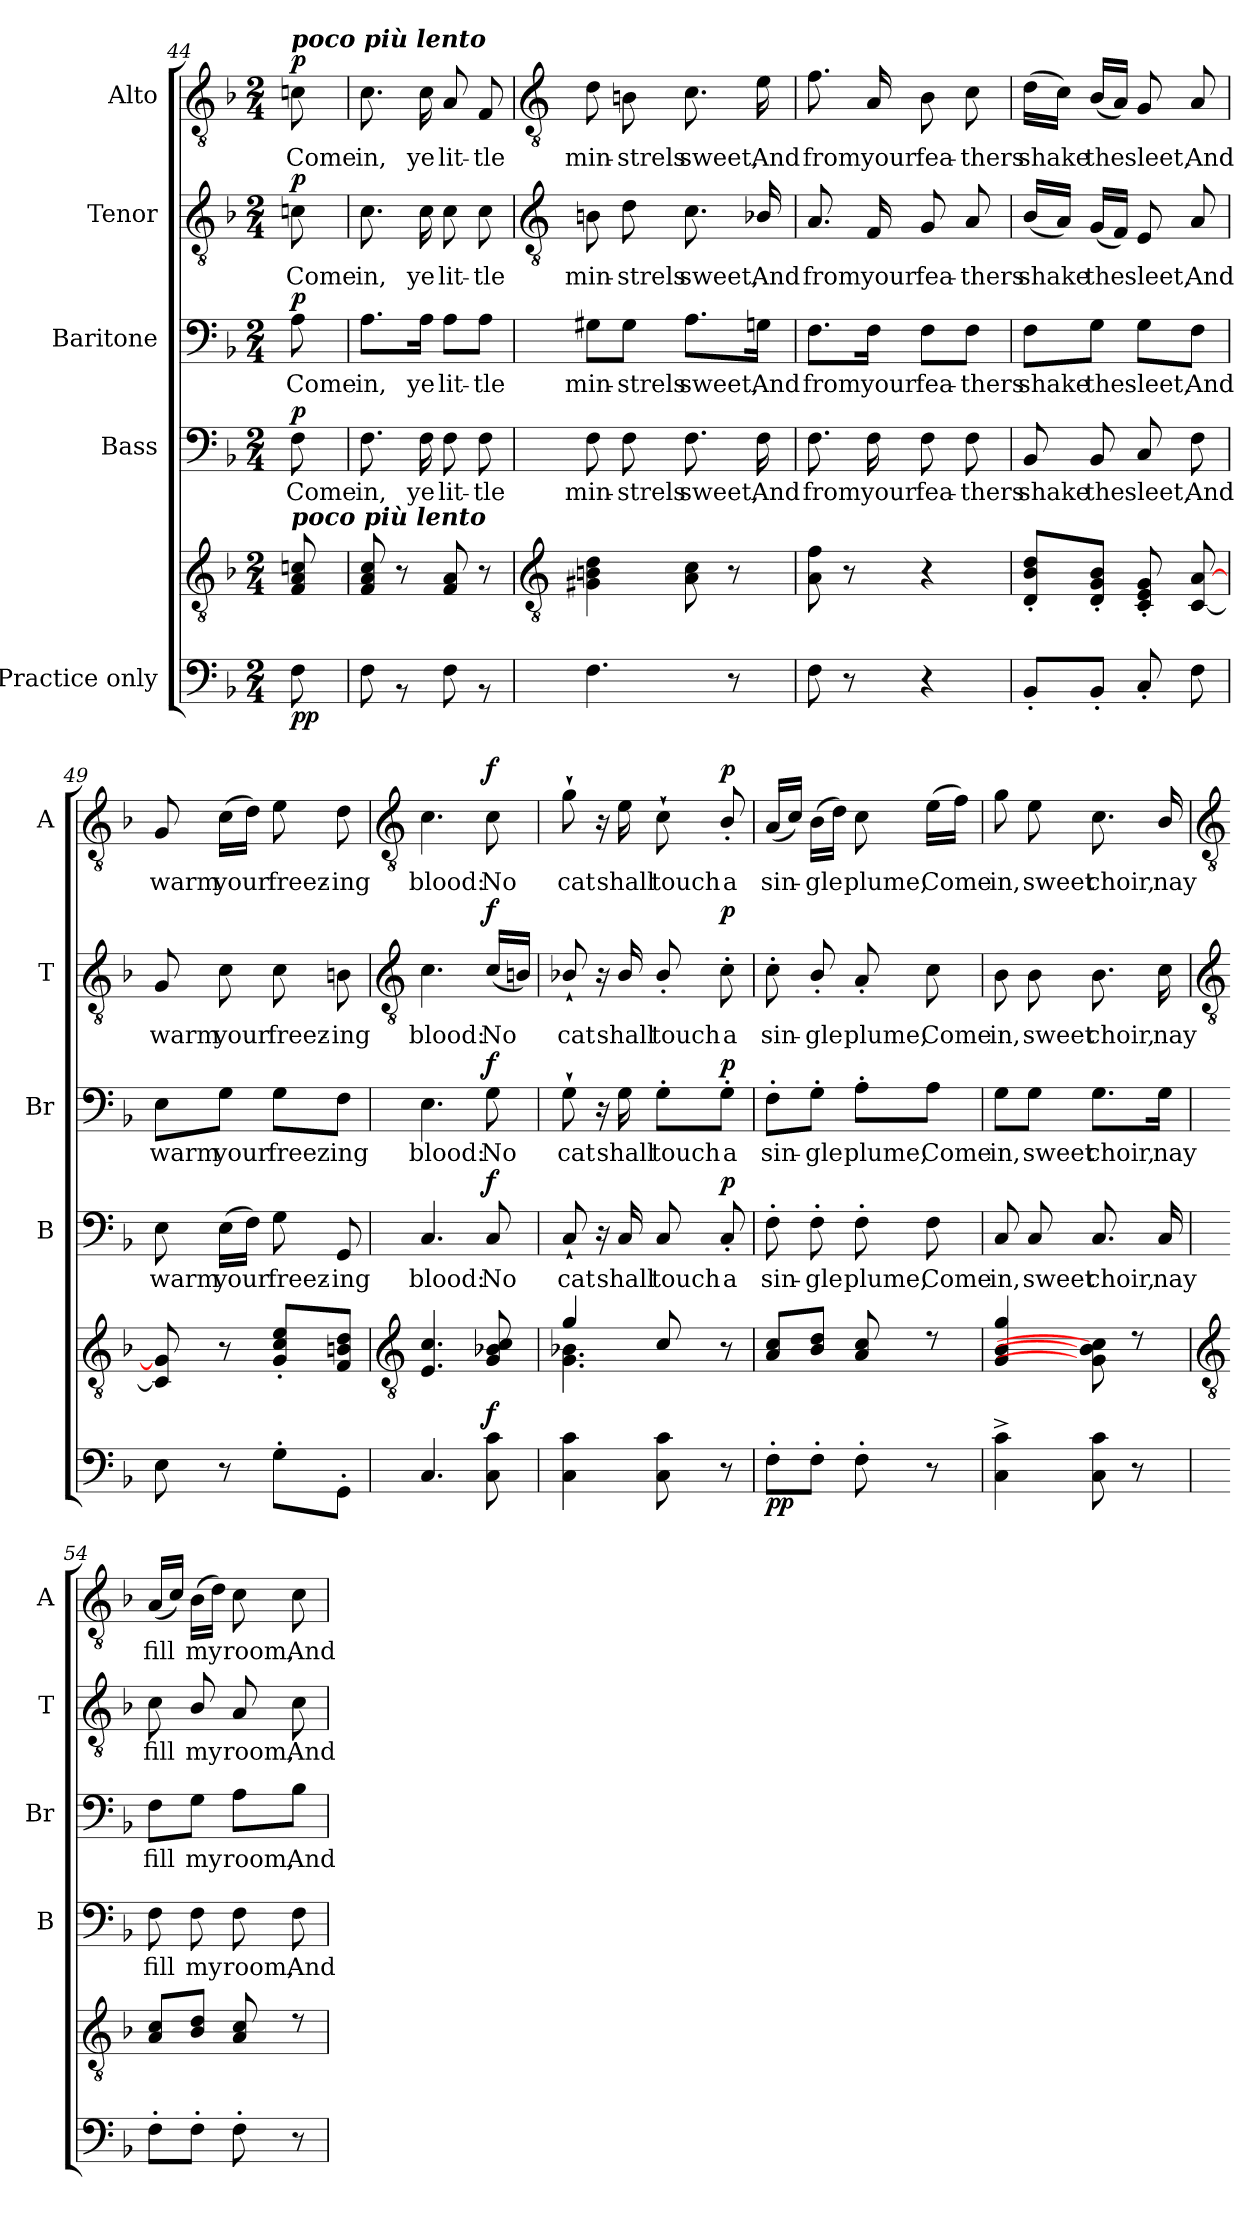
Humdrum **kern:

**kern	**kern	**dynam	**kern	**text	**dynam	**kern	**text	**dynam	**kern	**text	**dynam	**kern	**text	**dynam
*part5	*part5	*part5	*part4	*part4	*part4	*part3	*part3	*part3	*part2	*part2	*part2	*part1	*part1	*part1
*staff6	*staff5	*staff5/6	*staff4	*staff4	*staff4	*staff3	*staff3	*staff3	*staff2	*staff2	*staff2	*staff1	*staff1	*staff1
*I"Practice only	*	*	*I"Bass	*	*	*I"Baritone	*	*	*I"Tenor	*	*	*I"Alto	*	*
*	*	*	*I'B	*	*	*I'Br	*	*	*I'T	*	*	*I'A	*	*
*clefF4	*clefGv2	*	*clefF4	*	*	*clefF4	*	*	*clefGv2	*	*	*clefGv2	*	*
*k[b-]	*k[b-]	*	*k[b-]	*	*	*k[b-]	*	*	*k[b-]	*	*	*k[b-]	*	*
*F:	*F:	*	*F:	*	*	*F:	*	*	*F:	*	*	*F:	*	*
*M2/4	*M2/4	*	*M2/4	*	*	*M2/4	*	*	*M2/4	*	*	*M2/4	*	*
=44	=44	=44	=44	=44	=44	=44	=44	=44	=44	=44	=44	=44	=44	=44
*^	*	*	*	*	*	*	*	*	*	*	*	*	*	*
!	!	!	!	!	!	!	!	!	!	!	!	!	!LO:TX:a:Bi:t=poco più lento	!	!
!	!	!LO:TX:a:Bi:t=poco più lento	!	!	!	!	!	!	!	!	!	!	!	!	!
!	!	!	!LO:DY:b=2	!	!LO:LY:b	!	!	!LO:LY:b	!	!	!LO:LY:b	!	!	!LO:LY:b	!
!	!	!	!LO:DY:n=1:b	!	!	!LO:DY:b	!	!	!LO:DY:b	!	!	!LO:DY:b	!	!	!LO:DY:b
8ryy	8F\	8F 8A 8cn	p p	8F	Come	p	8A	Come	p	8cn	Come	p	8cn	Come	p
=45	=45	=45	=45	=45	=45	=45	=45	=45	=45	=45	=45	=45	=45	=45	=45
!	!	!	!	!	!LO:LY:b	!	!	!LO:LY:b	!	!	!LO:LY:b	!	!	!LO:LY:b	!
2ryy	8F\	8F 8A 8c	.	8.F	in,	.	8.A\L	in,	.	8.c	in,	.	8.c	in,	.
.	8r	8r	.	.	.	.	.	.	.	.	.	.	.	.	.
!	!	!	!	!	!LO:LY:b	!	!	!LO:LY:b	!	!	!LO:LY:b	!	!	!LO:LY:b	!
.	.	.	.	16F	ye	.	16A\Jk	ye	.	16c	ye	.	16c	ye	.
!	!	!	!	!	!LO:LY:b	!	!	!LO:LY:b	!	!	!LO:LY:b	!	!	!LO:LY:b	!
.	8F\	8F 8A	.	8F	lit-	.	8A\L	lit-	.	8c	lit-	.	8A	lit-	.
!	!	!	!	!	!LO:LY:b	!	!	!LO:LY:b	!	!	!LO:LY:b	!	!	!LO:LY:b	!
.	8r	8r	.	8F	-tle	.	8A\J	-tle	.	8c	-tle	.	8F	-tle	.
*v	*v	*	*	*	*	*	*	*	*	*	*	*	*	*	*
!!LO:LB:g=z
=46	=46	=46	=46	=46	=46	=46	=46	=46	=46	=46	=46	=46	=46	=46
*	*clefGv2	*	*	*	*	*	*	*	*clefGv2	*	*	*clefGv2	*	*
*^	*	*	*	*	*	*	*	*	*	*	*	*	*	*
!	!	!	!	!	!LO:LY:b	!	!	!LO:LY:b	!	!	!LO:LY:b	!	!	!LO:LY:b	!
*v	*v	*	*	*	*	*	*	*	*	*	*	*	*	*	*
4.F\	4G#X 4Bn 4d	.	8F	min-	.	8G#X\L	min-	.	8Bn	min-	.	8d	min-	.
!	!	!	!	!LO:LY:b	!	!	!LO:LY:b	!	!	!LO:LY:b	!	!	!LO:LY:b	!
.	.	.	8F	-strels	.	8G#\J	-strels	.	8d	-strels	.	8Bn	-strels	.
!	!	!	!	!LO:LY:b	!	!	!LO:LY:b	!	!	!LO:LY:b	!	!	!LO:LY:b	!
.	8A 8c	.	8.F	sweet,	.	8.A\L	sweet,	.	8.c	sweet,	.	8.c	sweet,	.
8r	8r	.	.	.	.	.	.	.	.	.	.	.	.	.
!	!	!	!	!LO:LY:b	!	!	!LO:LY:b	!	!	!LO:LY:b	!	!	!LO:LY:b	!
.	.	.	16F	And	.	16Gn\Jk	And	.	16B-X/	And	.	16e	And	.
=47	=47	=47	=47	=47	=47	=47	=47	=47	=47	=47	=47	=47	=47	=47
!	!	!	!	!LO:LY:b	!	!	!LO:LY:b	!	!	!LO:LY:b	!	!	!LO:LY:b	!
8F	8A 8f	.	8.F	from	.	8.F\L	from	.	8.A	from	.	8.f	from	.
8r	8r	.	.	.	.	.	.	.	.	.	.	.	.	.
!	!	!	!	!LO:LY:b	!	!	!LO:LY:b	!	!	!LO:LY:b	!	!	!LO:LY:b	!
.	.	.	16F	your	.	16F\Jk	your	.	16F	your	.	16A	your	.
!	!	!	!	!LO:LY:b	!	!	!LO:LY:b	!	!	!LO:LY:b	!	!	!LO:LY:b	!
4r	4r	.	8F	fea-	.	8F\L	fea-	.	8G	fea-	.	8B-\	fea-	.
!	!	!	!	!LO:LY:b	!	!	!LO:LY:b	!	!	!LO:LY:b	!	!	!LO:LY:b	!
.	.	.	8F	-thers	.	8F\J	-thers	.	8A	-thers	.	8c	-thers	.
=48	=48	=48	=48	=48	=48	=48	=48	=48	=48	=48	=48	=48	=48	=48
!	!	!	!	!LO:LY:b	!	!	!LO:LY:b	!	!	!LO:LY:b	!	!	!LO:LY:b	!
8BB-'L	8D' 8B-' 8d'L	.	8BB-	shake	.	8F\L	shake	.	(<16B-LL	shake	.	(>16dLL	shake	.
.	.	.	.	.	.	.	.	.	16AJJ)	.	.	16cJJ)	.	.
!	!	!	!	!LO:LY:b	!	!	!LO:LY:b	!	!	!LO:LY:b	!	!	!LO:LY:b	!
8BB-'J	8D' 8G' 8B-'J	.	8BB-	the	.	8G\J	the	.	(<16GLL	the	.	(<16B-LL	the	.
.	.	.	.	.	.	.	.	.	16FJJ)	.	.	16AJJ)	.	.
!	!	!	!	!LO:LY:b	!	!	!LO:LY:b	!	!	!LO:LY:b	!	!	!LO:LY:b	!
8C'	8C' 8E' 8G'	.	8C	sleet,	.	8G\L	sleet,	.	8E	sleet,	.	8G	sleet,	.
!	!	!	!	!LO:LY:b	!	!	!LO:LY:b	!	!	!LO:LY:b	!	!	!LO:LY:b	!
8F	[8C [8A	.	8F	And	.	8F\J	And	.	8A	And	.	8A	And	.
=49	=49	=49	=49	=49	=49	=49	=49	=49	=49	=49	=49	=49	=49	=49
!	!	!	!	!LO:LY:b	!	!	!LO:LY:b	!	!	!LO:LY:b	!	!	!LO:LY:b	!
8E	8C] 8G]	.	8E	warm	.	8E\L	warm	.	8G	warm	.	8G	warm	.
!	!	!	!	!LO:LY:b	!	!	!LO:LY:b	!	!	!LO:LY:b	!	!	!LO:LY:b	!
8r	8r	.	(>16ELL	your	.	8G\J	your	.	8c	your	.	(>16cLL	your	.
.	.	.	16FJJ)	.	.	.	.	.	.	.	.	16dJJ)	.	.
!	!	!	!	!LO:LY:b	!	!	!LO:LY:b	!	!	!LO:LY:b	!	!	!LO:LY:b	!
8G'\L	8G/' 8c/' 8e/'L	.	8G	freez-	.	8G\L	freezing	.	8c	freez-	.	8e	freez-	.
!	!	!	!	!LO:LY:b	!	!	!	!	!	!LO:LY:b	!	!	!LO:LY:b	!
8GG'\J	8F/ 8Bn/ 8d/J	.	8GG	-ing	.	8F\J	.	.	8Bn	-ing	.	8d	-ing	.
!!LO:LB:g=z
=50	=50	=50	=50	=50	=50	=50	=50	=50	=50	=50	=50	=50	=50	=50
*	*clefGv2	*	*	*	*	*	*	*	*clefGv2	*	*	*clefGv2	*	*
*	*^	*	*	*	*	*	*	*	*	*	*	*	*	*
!	!	!LO:N:vis=1	!	!	!LO:LY:b	!	!	!LO:LY:b	!	!	!LO:LY:b	!	!	!LO:LY:b	!
4.C	4.E 4.c	2ryy	.	4.C	blood:	.	4.E	blood:	.	4.c	blood:	.	4.c	blood:	.
!	!	!	!LO:DY:a=2	!	!LO:LY:b	!LO:DY:b	!	!LO:LY:b	!LO:DY:b	!	!LO:LY:b	!LO:DY:b	!	!LO:LY:b	!LO:DY:b
8C 8c	8G 8B-X 8c	.	f	8C	No	f	8G	No	f	(<16c/LL	No	f	8c	No	f
.	.	.	.	.	.	.	.	.	.	16Bn/JJ)	.	.	.	.	.
=51	=51	=51	=51	=51	=51	=51	=51	=51	=51	=51	=51	=51	=51	=51	=51
!	!	!	!	!	!LO:LY:b	!	!	!LO:LY:b	!	!	!LO:LY:b	!	!	!LO:LY:b	!
4C 4c	4g/	4.G\ 4.B-X\	.	8C`	cat	.	8G`	cat	.	8B-X`/	cat	.	8g`	cat	.
.	.	.	.	16r	.	.	16r	.	.	16r	.	.	16r	.	.
!	!	!	!	!	!LO:LY:b	!	!	!LO:LY:b	!	!	!LO:LY:b	!	!	!LO:LY:b	!
.	.	.	.	16C	shall	.	16G	shall	.	16B-/	shall	.	16e	shall	.
!	!	!	!	!	!LO:LY:b	!	!	!LO:LY:b	!	!	!LO:LY:b	!	!	!LO:LY:b	!
8C 8c	8c/	.	.	8C	touch	.	8G'\L	touch	.	8B-'/	touch	.	8c`	touch	.
!	!	!	!	!	!LO:LY:b	!LO:DY:b	!	!LO:LY:b	!LO:DY:b	!	!LO:LY:b	!LO:DY:b	!	!LO:LY:b	!LO:DY:b
8r	8r	8ryy	.	8C'	a	p	8G'\J	a	p	8c'	a	p	8B-'/	a	p
=52	=52	=52	=52	=52	=52	=52	=52	=52	=52	=52	=52	=52	=52	=52	=52
!	!	!LO:N:vis=1	!LO:DY:b=2	!	!LO:LY:b	!	!	!LO:LY:b	!	!	!LO:LY:b	!	!	!LO:LY:b	!
!	!	!	!LO:DY:n=1:b	!	!	!	!	!	!	!	!	!	!	!	!
8F'L	8A\ 8c\L	2ryy	p p	8F'	sin-	.	8F'\L	sin-	.	8c'	sin-	.	(<16A/LL	sin-	.
.	.	.	.	.	.	.	.	.	.	.	.	.	16c/JJ)	.	.
!	!	!	!	!	!LO:LY:b	!	!	!LO:LY:b	!	!	!LO:LY:b	!	!	!LO:LY:b	!
8F'J	8B-/ 8d/J	.	.	8F'	-gle	.	8G'\J	-gle	.	8B-'/	-gle	.	(>16B-LL	gle	.
.	.	.	.	.	.	.	.	.	.	.	.	.	16dJJ)	.	.
!	!	!	!	!	!LO:LY:b	!	!	!LO:LY:b	!	!	!LO:LY:b	!	!	!LO:LY:b	!
8F'	8A/ 8c/	.	.	8F'	plume,	.	8A'\L	plume,	.	8A'	plume,	.	8c	plume,	.
!	!	!	!	!	!LO:LY:b	!	!	!LO:LY:b	!	!	!LO:LY:b	!	!	!LO:LY:b	!
8r	8r	.	.	8F	Come	.	8A\J	Come	.	8c	Come	.	(>16eLL	Come	.
.	.	.	.	.	.	.	.	.	.	.	.	.	16fJJ)	.	.
=53	=53	=53	=53	=53	=53	=53	=53	=53	=53	=53	=53	=53	=53	=53	=53
!	!	!LO:N:vis=1	!	!	!LO:LY:b	!	!	!LO:LY:b	!	!	!LO:LY:b	!	!	!LO:LY:b	!
4C^ 4c^	4G 4B- 4g	2ryy	.	8C	in,	.	8G\L	in,	.	8B-	in,	.	8g	in,	.
!	!	!	!	!	!LO:LY:b	!	!	!LO:LY:b	!	!	!LO:LY:b	!	!	!LO:LY:b	!
.	.	.	.	8C	sweet	.	8G\J	sweet	.	8B-	sweet	.	8e	sweet	.
!	!	!	!	!	!LO:LY:b	!	!	!LO:LY:b	!	!	!LO:LY:b	!	!	!LO:LY:b	!
8C 8c	8G\] 8B-\] 8c\]	.	.	8.C	choir,	.	8.G\L	choir,	.	8.B-	choir,	.	8.c	choir,	.
8r	8r	.	.	.	.	.	.	.	.	.	.	.	.	.	.
!	!	!	!	!	!LO:LY:b	!	!	!LO:LY:b	!	!	!LO:LY:b	!	!	!LO:LY:b	!
.	.	.	.	16C	nay	.	16G\Jk	nay	.	16c	nay	.	16B-/	nay	.
!!LO:LB:g=z
=54	=54	=54	=54	=54	=54	=54	=54	=54	=54	=54	=54	=54	=54	=54	=54
*	*clefGv2	*	*	*	*	*	*	*	*	*clefGv2	*	*	*clefGv2	*	*
!	!	!LO:N:vis=1	!	!	!LO:LY:b	!	!	!LO:LY:b	!	!	!LO:LY:b	!	!	!LO:LY:b	!
8F'L	8A\ 8c\L	2ryy	.	8F	fill	.	8F\L	fill	.	8c	fill	.	(<16A/LL	fill	.
.	.	.	.	.	.	.	.	.	.	.	.	.	16c/JJ)	.	.
!	!	!	!	!	!LO:LY:b	!	!	!LO:LY:b	!	!	!LO:LY:b	!	!	!LO:LY:b	!
8F'J	8B-/ 8d/J	.	.	8F	my	.	8G\J	my	.	8B-/	my	.	(>16B-LL	my	.
.	.	.	.	.	.	.	.	.	.	.	.	.	16dJJ)	.	.
!	!	!	!	!	!LO:LY:b	!	!	!LO:LY:b	!	!	!LO:LY:b	!	!	!LO:LY:b	!
8F'	8A/ 8c/	.	.	8F	room,	.	8A\L	room,	.	8A	room,	.	8c	room,	.
!	!	!	!	!	!LO:LY:b	!	!	!LO:LY:b	!	!	!LO:LY:b	!	!	!LO:LY:b	!
8r	8r	.	.	8F	And	.	8B-\J	And	.	8c	And	.	8c	And	.
*	*v	*v	*	*	*	*	*	*	*	*	*	*	*	*	*
=	=	=	=	=	=	=	=	=	=	=	=	=	=	=
*-	*-	*-	*-	*-	*-	*-	*-	*-	*-	*-	*-	*-	*-	*-
